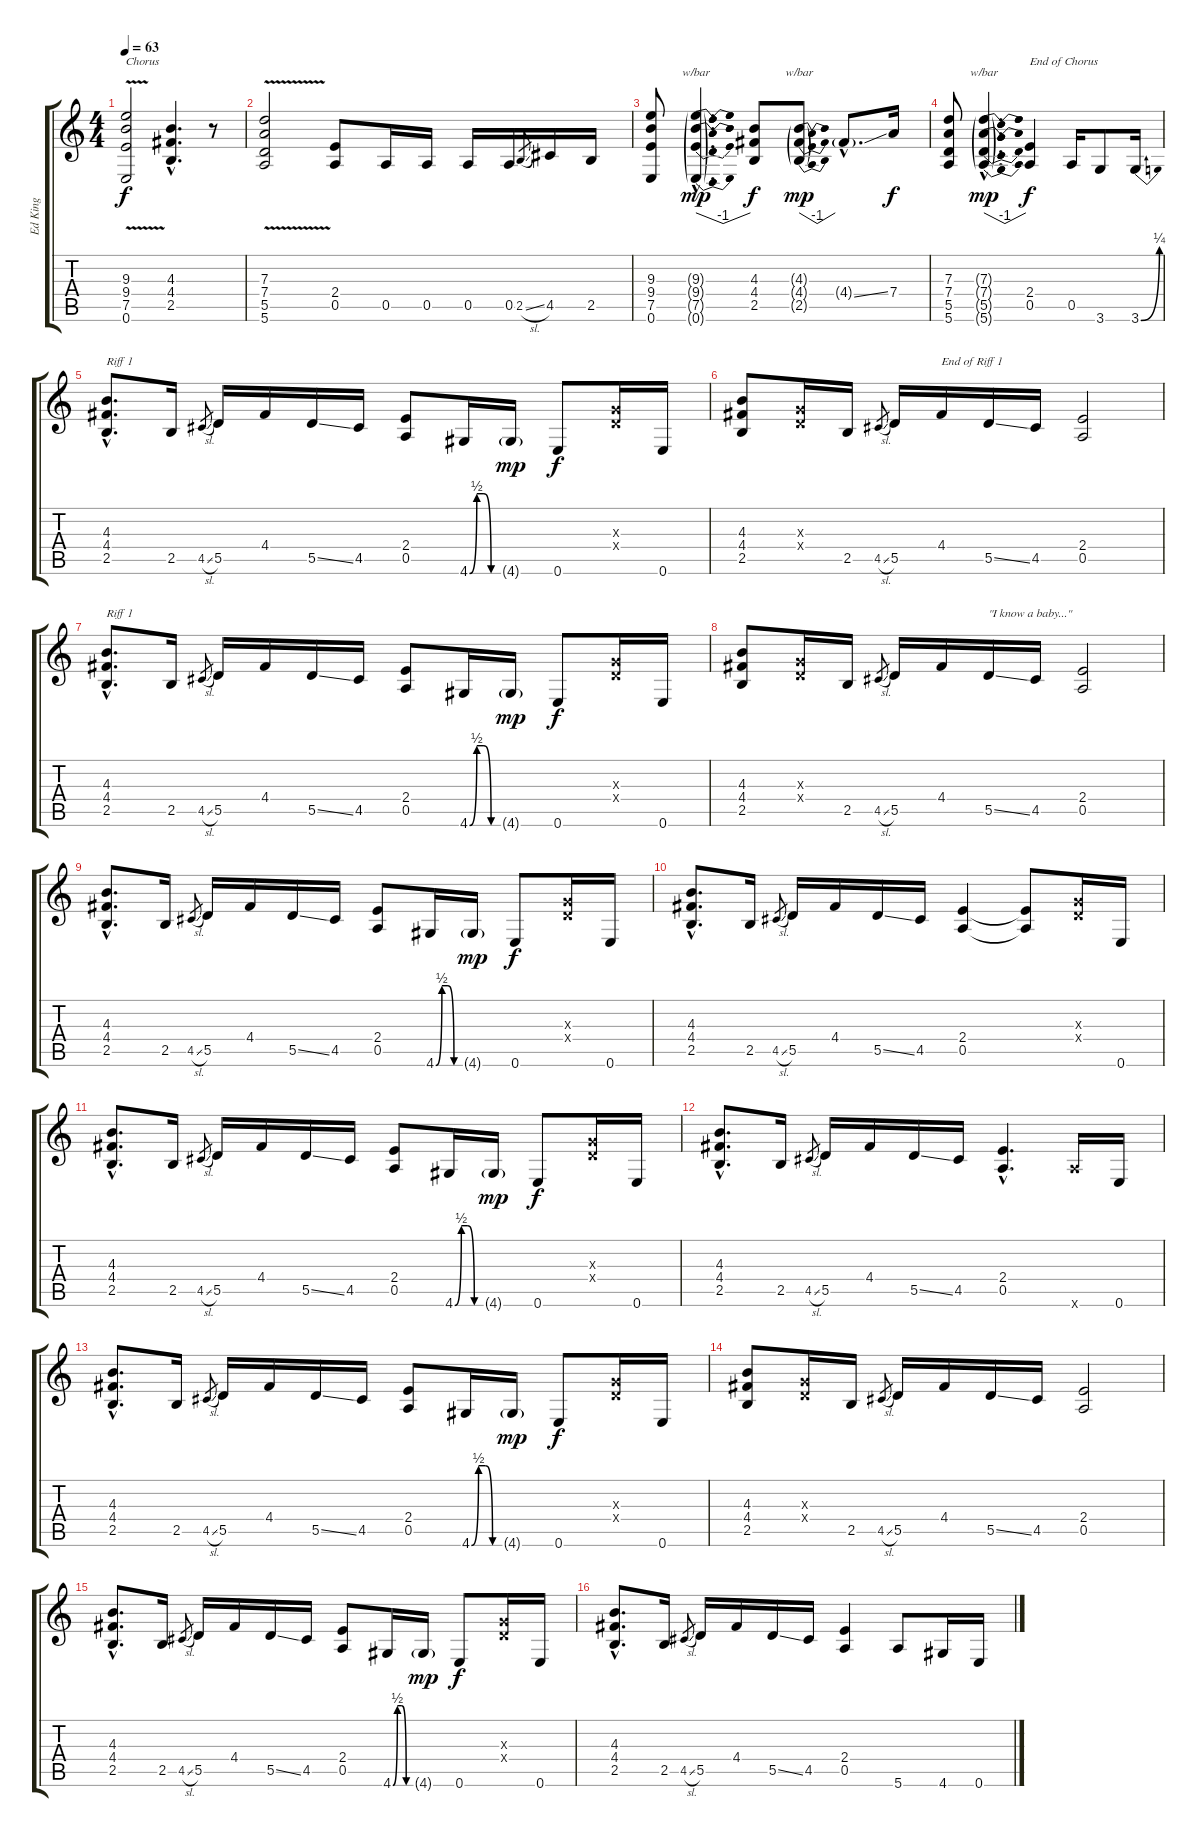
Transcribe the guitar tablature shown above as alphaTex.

\track ("Ed King" "Ed King") {instrument distortionguitar}
\staff {score tabs}
\tuning (E4 B3 G3 D3 A2 E2) {hide}
\ts (4 4)
\tempo 63
\clef g2
\ks c
(9.3{v} 9.4{v} 7.5{v} 0.6{v}).2{txt "Chorus" dy f} (4.3{hac} 4.4{hac} 2.5{hac}).4{d} r.8 |
(7.3{v} 7.4{v} 5.5{v} 5.6{v}).2 (2.4 0.5).8 0.5.16 0.5.16 0.5.16 0.5.16 2.5{sl}.8{gr} 4.5.16 2.5.16 |
(9.3 9.4 7.5 0.6).8 (9.3{g hac} 9.4{g hac} 7.5{g hac} 0.6{g hac}).4{d tbe (dip default 0 0 30 -4 60 0) dy mp} (4.3 4.4 2.5).8{dy f} (4.3{g} 4.4{g} 2.5{g}).8{tbe (dip default 0 0 30 -4 60 0) dy mp} 4.4{ss g hac}.8{d} 7.4.16{dy f} |
(7.3 7.4 5.5 5.6).8 (7.3{g hac} 7.4{g hac} 5.5{g hac} 5.6{g hac}).4{d tbe (dip default 0 0 30 -4 60 0) dy mp} (2.4 0.5).4{txt "End of Chorus" dy f} 0.5.16 3.6.8 3.6{be (bend 0 0 60 1)}.16 |
(4.3{hac} 4.4{hac} 2.5{hac}).8{d txt "Riff 1"} 2.5.16 4.5{sl}.8{gr} 5.5.16 4.4.16 5.5{ss}.16 4.5.16 (2.4 0.5).8 4.6{be (custom 0 0 15 2 30 2 45 0 60 0)}.16 4.6{g}.16{dy mp} 0.6.8{dy f} (0.3{x} 0.4{x}).16 0.6.16 |
(4.3 4.4 2.5).8 (0.3{x} 0.4{x}).16 2.5.16 4.5{sl}.8{gr} 5.5.16 4.4.16{txt "End of Riff 1"} 5.5{ss}.16 4.5.16 (2.4 0.5).2 |
(4.3{hac} 4.4{hac} 2.5{hac}).8{d txt "Riff 1"} 2.5.16 4.5{sl}.8{gr} 5.5.16 4.4.16 5.5{ss}.16 4.5.16 (2.4 0.5).8 4.6{be (custom 0 0 15 2 30 2 45 0 60 0)}.16 4.6{g}.16{dy mp} 0.6.8{dy f} (0.3{x} 0.4{x}).16 0.6.16 |
(4.3 4.4 2.5).8 (0.3{x} 0.4{x}).16 2.5.16 4.5{sl}.8{gr} 5.5.16 4.4.16 5.5{ss}.16{txt "\"I know a baby...\""} 4.5.16 (2.4 0.5).2 |
(4.3{hac} 4.4{hac} 2.5{hac}).8{d} 2.5.16 4.5{sl}.8{gr} 5.5.16 4.4.16 5.5{ss}.16 4.5.16 (2.4 0.5).8 4.6{be (custom 0 0 15 2 30 2 45 0 60 0)}.16 4.6{g}.16{dy mp} 0.6.8{dy f} (0.3{x} 0.4{x}).16 0.6.16 |
(4.3{hac} 4.4{hac} 2.5{hac}).8{d} 2.5.16 4.5{sl}.8{gr} 5.5.16 4.4.16 5.5{ss}.16 4.5.16 (2.4 0.5).4 (2.4{t} 0.5{t}).8 (0.3{x} 0.4{x}).16 0.6.16 |
(4.3{hac} 4.4{hac} 2.5{hac}).8{d} 2.5.16 4.5{sl}.8{gr} 5.5.16 4.4.16 5.5{ss}.16 4.5.16 (2.4 0.5).8 4.6{be (custom 0 0 15 2 30 2 45 0 60 0)}.16 4.6{g}.16{dy mp} 0.6.8{dy f} (0.3{x} 0.4{x}).16 0.6.16 |
(4.3{hac} 4.4{hac} 2.5{hac}).8{d} 2.5.16 4.5{sl}.8{gr} 5.5.16 4.4.16 5.5{ss}.16 4.5.16 (2.4{hac} 0.5{hac}).4{d} 5.6{x}.16 0.6.16 |
(4.3{hac} 4.4{hac} 2.5{hac}).8{d} 2.5.16 4.5{sl}.8{gr} 5.5.16 4.4.16 5.5{ss}.16 4.5.16 (2.4 0.5).8 4.6{be (custom 0 0 15 2 30 2 45 0 60 0)}.16 4.6{g}.16{dy mp} 0.6.8{dy f} (0.3{x} 0.4{x}).16 0.6.16 |
(4.3 4.4 2.5).8 (0.3{x} 0.4{x}).16 2.5.16 4.5{sl}.8{gr} 5.5.16 4.4.16 5.5{ss}.16 4.5.16 (2.4 0.5).2 |
(4.3{hac} 4.4{hac} 2.5{hac}).8{d} 2.5.16 4.5{sl}.8{gr} 5.5.16 4.4.16 5.5{ss}.16 4.5.16 (2.4 0.5).8 4.6{be (custom 0 0 15 2 30 2 45 0 60 0)}.16 4.6{g}.16{dy mp} 0.6.8{dy f} (0.3{x} 0.4{x}).16 0.6.16 |
(4.3{hac} 4.4{hac} 2.5{hac}).8{d} 2.5.16 4.5{sl}.8{gr} 5.5.16 4.4.16 5.5{ss}.16 4.5.16 (2.4 0.5).4 5.6.8 4.6.16 0.6.16
